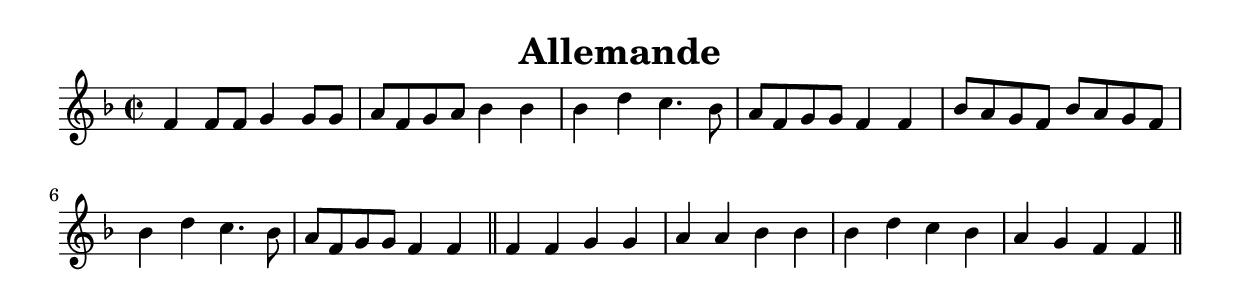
\version "2.7.40"
\header {
	crossRefNumber = "1"
	footnotes = "\\\\pour plus d'information : http://graner.name/nicolas/arbeau/"
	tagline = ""
	title = "Allemande"
}
voicedefault =  {
\set Score.defaultBarType = ""

\override Staff.TimeSignature #'style = #'C
 \time 2/2 \key f \major   f'4    f'8    f'8    g'4    g'8    g'8    a'8    f'8 
   g'8    a'8    bes'4    bes'4    \bar "|"   bes'4    d''4    c''4.    bes'8   
 a'8    f'8    g'8    g'8    f'4    f'4    \bar "|"   bes'8    a'8    g'8    
f'8    bes'8    a'8    g'8    f'8    \bar "|"     bes'4    d''4    c''4.    
bes'8    a'8    f'8    g'8    g'8    f'4    f'4    \bar "||"   f'4    f'4    
g'4    g'4    a'4    a'4    bes'4    bes'4    \bar "|"   bes'4    d''4    c''4  
  bes'4    a'4    g'4    f'4    f'4    \bar "||"   
}

\score{
    <<

	\context Staff="default"
	{
	    \voicedefault 
	}

    >>
	\layout { indent = 0.0\cm 
	}
	\midi { \tempo 2=100 }
}
